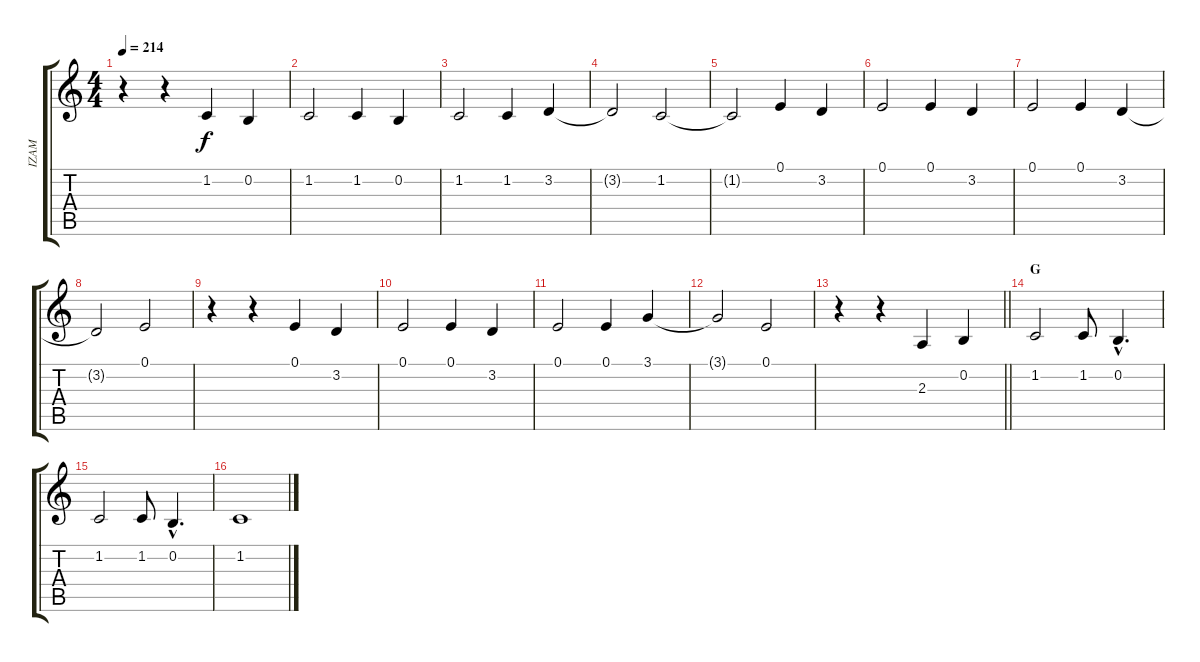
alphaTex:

\track ("IZAM" "IZAM") {instrument oboe}
\staff {score tabs}
\tuning (E4 B3 G3 D3 A2 E2) {hide}
\ts (4 4)
\tempo 214
\clef g2
\ks c
r.4{dy f} r.4 1.2.4 0.2.4 |
1.2.2 1.2.4 0.2.4 |
1.2.2 1.2.4 3.2.4 |
3.2{t}.2 1.2.2 |
1.2{t}.2 0.1.4 3.2.4 |
0.1.2 0.1.4 3.2.4 |
0.1.2 0.1.4 3.2.4 |
3.2{t}.2 0.1.2 |
r.4 r.4 0.1.4 3.2.4 |
0.1.2 0.1.4 3.2.4 |
0.1.2 0.1.4 3.1.4 |
3.1{t}.2 0.1.2 |
\barLineRight lightlight
r.4 r.4 2.3.4 0.2.4 |
\section ("" "G")
1.2.2 1.2.8 0.2{hac}.4{d} |
1.2.2 1.2.8 0.2{hac}.4{d} |
1.2.1
